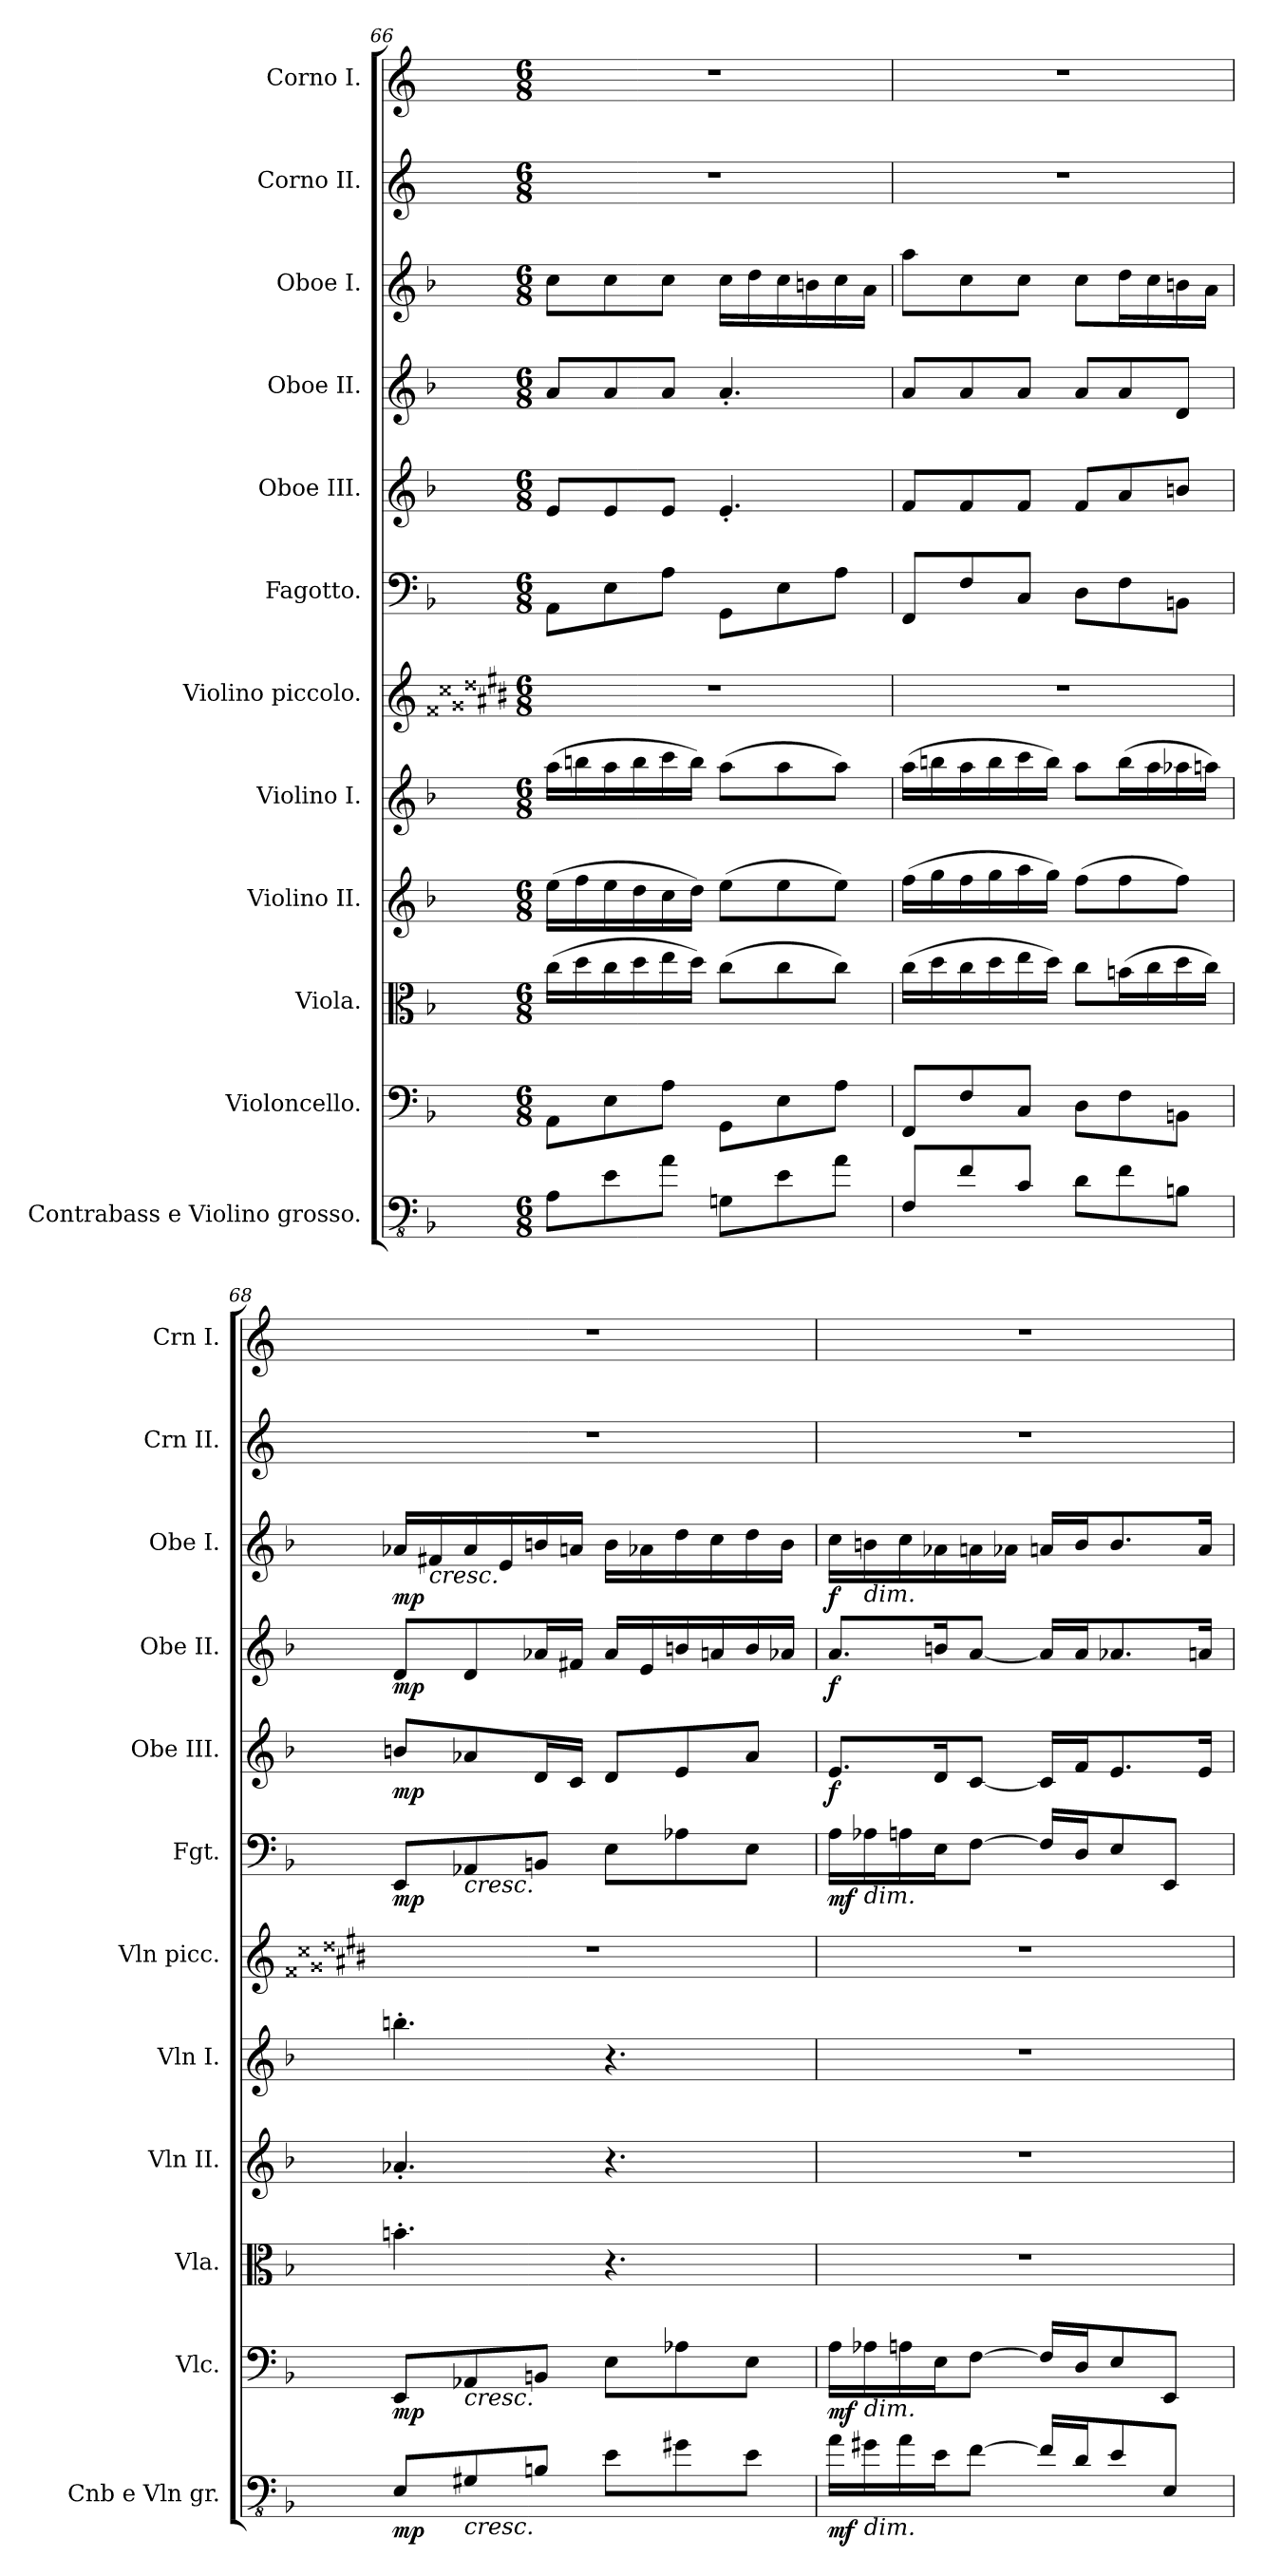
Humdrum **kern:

**kern	**dynam	**kern	**dynam	**kern	**kern	**kern	**kern	**kern	**dynam	**kern	**dynam	**kern	**dynam	**kern	**dynam	**kern	**kern
*part12	*part12	*part11	*part11	*part10	*part9	*part8	*part7	*part6	*part6	*part5	*part5	*part4	*part4	*part3	*part3	*part2	*part1
*staff12	*staff12	*staff11	*staff11	*staff10	*staff9	*staff8	*staff7	*staff6	*staff6	*staff5	*staff5	*staff4	*staff4	*staff3	*staff3	*staff2	*staff1
*I"Contrabass e Violino grosso.	*	*I"Violoncello.	*	*I"Viola.	*I"Violino II.	*I"Violino I.	*I"Violino piccolo.	*I"Fagotto.	*	*I"Oboe III.	*	*I"Oboe II.	*	*I"Oboe I.	*	*I"Corno II.	*I"Corno I.
*I'Cnb e Vln gr.	*	*I'Vlc.	*	*I'Vla.	*I'Vln II.	*I'Vln I.	*I'Vln picc.	*I'Fgt.	*	*I'Obe III.	*	*I'Obe II.	*	*I'Obe I.	*	*I'Crn II.	*I'Crn I.
!!LO:PB:g=z
*clefFv4	*	*clefF4	*	*clefC3	*clefG2	*clefG2	*clefG2	*clefF4	*	*clefG2	*	*clefG2	*	*clefG2	*	*clefG2	*clefG2
*ITrd7c12	*	*	*	*	*	*	*ITrd-1c-3	*	*	*	*	*	*	*	*	*ITrd4c7	*ITrd4c7
*k[b-]	*	*k[b-]	*	*k[b-]	*k[b-]	*k[b-]	*k[f##c##g##d##a#e#b#]	*k[b-]	*	*k[b-]	*	*k[b-]	*	*k[b-]	*	*k[b-]	*k[b-]
*M6/8	*	*M6/8	*	*M6/8	*M6/8	*M6/8	*M6/8	*M6/8	*	*M6/8	*	*M6/8	*	*M6/8	*	*M6/8	*M6/8
=66	=66	=66	=66	=66	=66	=66	=66	=66	=66	=66	=66	=66	=66	=66	=66	=66	=66
8AAA\L	.	8AA\L	.	(>16cc\LL	(>16ee\LL	(>16aa\LL	2.r	8AA\L	.	8e/L	.	8a/L	.	8cc\L	.	2.r	2.r
.	.	.	.	16dd\	16ff\	16bbn\	.	.	.	.	.	.	.	.	.	.	.
8EE\	.	8E\	.	16cc\	16ee\	16aa\	.	8E\	.	8e/	.	8a/	.	8cc\	.	.	.
.	.	.	.	16dd\	16dd\	16bb\	.	.	.	.	.	.	.	.	.	.	.
8AA\J	.	8A\J	.	16ee\	16cc\	16ccc\	.	8A\J	.	8e/J	.	8a/J	.	8cc\J	.	.	.
.	.	.	.	16dd\JJ)	16dd\JJ)	16bb\JJ)	.	.	.	.	.	.	.	.	.	.	.
8GGGn\L	.	8GG\L	.	(>8cc\L	(>8ee\L	(>8aa\L	.	8GG\L	.	4.e'/	.	4.a'/	.	16cc\LL	.	.	.
.	.	.	.	.	.	.	.	.	.	.	.	.	.	16dd\	.	.	.
8EE\	.	8E\	.	8cc\	8ee\	8aa\	.	8E\	.	.	.	.	.	16cc\	.	.	.
.	.	.	.	.	.	.	.	.	.	.	.	.	.	16bn\	.	.	.
8AA\J	.	8A\J	.	8cc\J)	8ee\J)	8aa\J)	.	8A\J	.	.	.	.	.	16cc\	.	.	.
.	.	.	.	.	.	.	.	.	.	.	.	.	.	16a\JJ	.	.	.
=67	=67	=67	=67	=67	=67	=67	=67	=67	=67	=67	=67	=67	=67	=67	=67	=67	=67
8FFF/L	.	8FF/L	.	(>16cc\LL	(>16ff\LL	(>16aa\LL	2.r	8FF/L	.	8f/L	.	8a/L	.	8aa\L	.	2.r	2.r
.	.	.	.	16dd\	16gg\	16bbn\	.	.	.	.	.	.	.	.	.	.	.
8FF/	.	8F/	.	16cc\	16ff\	16aa\	.	8F/	.	8f/	.	8a/	.	8cc\	.	.	.
.	.	.	.	16dd\	16gg\	16bb\	.	.	.	.	.	.	.	.	.	.	.
8CC/J	.	8C/J	.	16ee\	16aa\	16ccc\	.	8C/J	.	8f/J	.	8a/J	.	8cc\J	.	.	.
.	.	.	.	16dd\JJ)	16gg\JJ)	16bb\JJ)	.	.	.	.	.	.	.	.	.	.	.
8DD\L	.	8D\L	.	8cc\L	(>8ff\L	8aa\L	.	8D\L	.	8f/L	.	8a/L	.	8cc\L	.	.	.
8FF\	.	8F\	.	(>16bn\L	8ff\	(>16bb\L	.	8F\	.	8a/	.	8a/	.	16dd\L	.	.	.
.	.	.	.	16cc\	.	16aa\	.	.	.	.	.	.	.	16cc\	.	.	.
8BBBn\J	.	8BBn\J	.	16dd\	8ff\J)	16aa-X\	.	8BBn\J	.	8bn/J	.	8d/J	.	16bn\	.	.	.
.	.	.	.	16cc\JJ)	.	16aan\JJ)	.	.	.	.	.	.	.	16a\JJ	.	.	.
!!LO:PB:g=z
=68	=68	=68	=68	=68	=68	=68	=68	=68	=68	=68	=68	=68	=68	=68	=68	=68	=68
!	!LO:DY:b	!	!LO:DY:b	!	!	!	!	!	!LO:DY:b	!	!LO:DY:b	!	!LO:DY:b	!	!LO:DY:b	!	!
8EEE/L	mp	8EE/L	mp	4.bn'\	4.a-X'/	4.bbn'\	2.r	8EE/L	mp	8bn/L	mp	8d/L	mp	16a-X/LL	mp	2.r	2.r
!	!	!	!	!	!	!	!	!	!	!	!	!	!	!LO:TX:b:i:t=cresc.	!	!	!
.	.	.	.	.	.	.	.	.	.	.	.	.	.	16f#X/	.	.	.
!	!	!	!	!	!	!	!	!LO:TX:b:i:t=cresc.	!	!	!	!	!	!	!	!	!
!	!	!LO:TX:b:i:t=cresc.	!	!	!	!	!	!	!	!	!	!	!	!	!	!	!
!LO:TX:b:i:t=cresc.	!	!	!	!	!	!	!	!	!	!	!	!	!	!	!	!	!
8GGG#X/	.	8AA-X/	.	.	.	.	.	8AA-X/	.	8a-X/	.	8d/	.	16a-/	.	.	.
.	.	.	.	.	.	.	.	.	.	.	.	.	.	16e/	.	.	.
8BBBn/J	.	8BBn/J	.	.	.	.	.	8BBn/J	.	16d/L	.	16a-X/L	.	16bn/	.	.	.
.	.	.	.	.	.	.	.	.	.	16c/JJ	.	16f#X/JJ	.	16an/JJ	.	.	.
8EE\L	.	8E\L	.	4.r	4.r	4.r	.	8E\L	.	8d/L	.	16a-/LL	.	16b\LL	.	.	.
.	.	.	.	.	.	.	.	.	.	.	.	16e/	.	16a-X\	.	.	.
8GG#X\	.	8A-X\	.	.	.	.	.	8A-X\	.	8e/	.	16bn/	.	16dd\	.	.	.
.	.	.	.	.	.	.	.	.	.	.	.	16an/	.	16cc\	.	.	.
8EE\J	.	8E\J	.	.	.	.	.	8E\J	.	8a-/J	.	16b/	.	16dd\	.	.	.
.	.	.	.	.	.	.	.	.	.	.	.	16a-X/JJ	.	16b\JJ	.	.	.
=69	=69	=69	=69	=69	=69	=69	=69	=69	=69	=69	=69	=69	=69	=69	=69	=69	=69
!	!LO:DY:b	!	!LO:DY:b	!	!	!	!	!	!LO:DY:b	!	!LO:DY:b	!	!LO:DY:b	!	!LO:DY:b	!	!
16AA\LL	mf	16A\LL	mf	2.r	2.r	2.r	2.r	16A\LL	mf	8.e/L	f	8.a/L	f	16cc\LL	f	2.r	2.r
!	!	!	!	!	!	!	!	!	!	!	!	!	!	!LO:TX:b:i:t=dim.	!	!	!
!	!	!	!	!	!	!	!	!LO:TX:b:i:t=dim.	!	!	!	!	!	!	!	!	!
!	!	!LO:TX:b:i:t=dim.	!	!	!	!	!	!	!	!	!	!	!	!	!	!	!
!LO:TX:b:i:t=dim.	!	!	!	!	!	!	!	!	!	!	!	!	!	!	!	!	!
16GG#X\	.	16A-X\	.	.	.	.	.	16A-X\	.	.	.	.	.	16bn\	.	.	.
16AA\	.	16An\	.	.	.	.	.	16An\	.	.	.	.	.	16cc\	.	.	.
16EE\J	.	16E\J	.	.	.	.	.	16E\J	.	16d/K	.	16bn/K	.	16a-X\	.	.	.
[8FF\J	.	[8F\J	.	.	.	.	.	[8F\J	.	[8c/J	.	[8a/J	.	16an\	.	.	.
.	.	.	.	.	.	.	.	.	.	.	.	.	.	16a-X\JJ	.	.	.
16FF/LL]	.	16F/LL]	.	.	.	.	.	16F/LL]	.	16c/LL]	.	16a/LL]	.	16an/LL	.	.	.
16DD/J	.	16D/J	.	.	.	.	.	16D/J	.	16f/J	.	16a/J	.	16b/J	.	.	.
8EE/	.	8E/	.	.	.	.	.	8E/	.	8.e/	.	8.a-X/	.	8.b/	.	.	.
8EEE/J	.	8EE/J	.	.	.	.	.	8EE/J	.	.	.	.	.	.	.	.	.
.	.	.	.	.	.	.	.	.	.	16e/Jk	.	16an/Jk	.	16a/Jk	.	.	.
=	=	=	=	=	=	=	=	=	=	=	=	=	=	=	=	=	=
*-	*-	*-	*-	*-	*-	*-	*-	*-	*-	*-	*-	*-	*-	*-	*-	*-	*-
